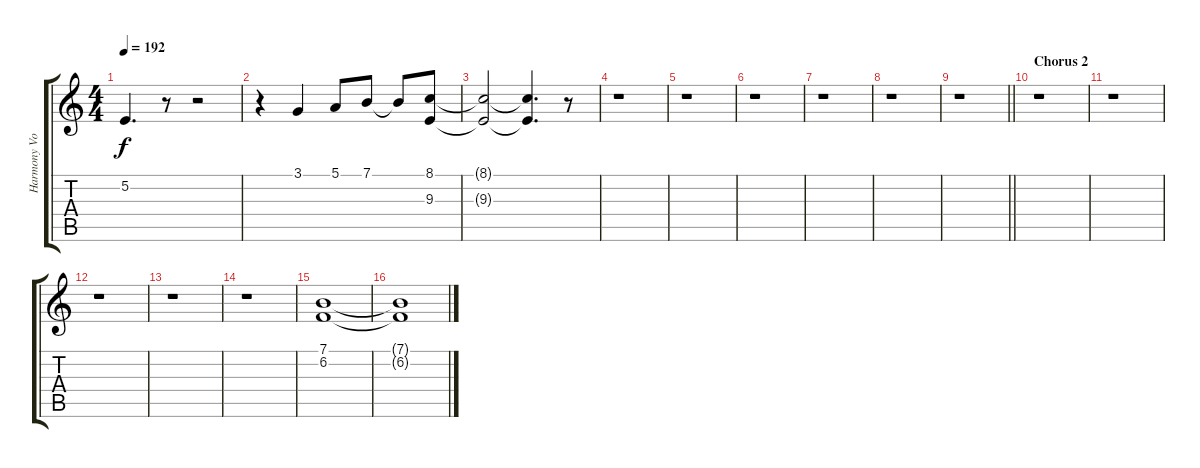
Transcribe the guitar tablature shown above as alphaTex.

\track ("Harmony Vocal" "Harmony Vo") {instrument synthstrings1}
\staff {score tabs}
\tuning (E4 B3 G3 D3 A2 E2) {hide}
\ts (4 4)
\tempo 192
\clef g2
\ks c
5.2{t}.4{d dy f} r.8 r.2 |
r.4 3.1.4 5.1.8 7.1.8 7.1{t}.8 (8.1 9.3).8 |
(8.1{t} 9.3{t}).2 (8.1{t} 9.3{t}).4{d} r.8 |
r.1 |
r.1 |
r.1 |
r.1 |
r.1 |
\barLineRight lightlight
r.1 |
\section ("" "Chorus 2")
r.1 |
r.1 |
r.1 |
r.1 |
r.1 |
(7.1 6.2).1 |
(7.1{t} 6.2{t}).1
